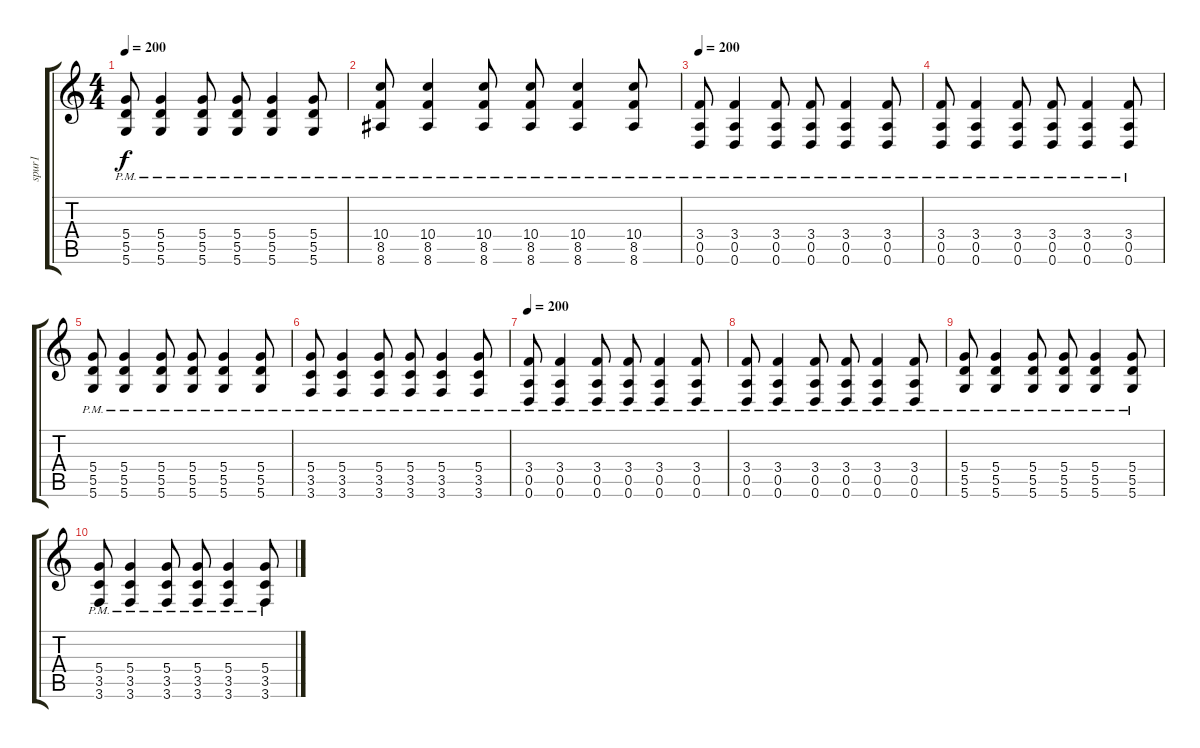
\track ("spur1" "spur1") {instrument distortionguitar}
\staff {score tabs}
\tuning (E4 B3 G3 D3 A2 D2) {hide}
\ts (4 4)
\tempo 200
\clef g2
\ks c
(5.4{pm} 5.5{pm} 5.6{pm}).8{dy f} (5.4{pm} 5.5{pm} 5.6{pm}).4 (5.4{pm} 5.5{pm} 5.6{pm}).8 (5.4{pm} 5.5{pm} 5.6{pm}).8 (5.4{pm} 5.5{pm} 5.6{pm}).4 (5.4{pm} 5.5{pm} 5.6{pm}).8 |
(10.4{pm} 8.5{pm} 8.6{pm}).8 (10.4{pm} 8.5{pm} 8.6{pm}).4 (10.4{pm} 8.5{pm} 8.6{pm}).8 (10.4{pm} 8.5{pm} 8.6{pm}).8 (10.4{pm} 8.5{pm} 8.6{pm}).4 (10.4{pm} 8.5{pm} 8.6{pm}).8 |
\tempo 200
(3.4{pm} 0.5{pm} 0.6{pm}).8 (3.4{pm} 0.5{pm} 0.6{pm}).4 (3.4{pm} 0.5{pm} 0.6{pm}).8 (3.4{pm} 0.5{pm} 0.6{pm}).8 (3.4{pm} 0.5{pm} 0.6{pm}).4 (3.4{pm} 0.5{pm} 0.6{pm}).8 |
(3.4{pm} 0.5{pm} 0.6{pm}).8 (3.4{pm} 0.5{pm} 0.6{pm}).4 (3.4{pm} 0.5{pm} 0.6{pm}).8 (3.4{pm} 0.5{pm} 0.6{pm}).8 (3.4{pm} 0.5{pm} 0.6{pm}).4 (3.4{pm} 0.5{pm} 0.6{pm}).8 |
(5.4{pm} 5.5{pm} 5.6{pm}).8 (5.4{pm} 5.5{pm} 5.6{pm}).4 (5.4{pm} 5.5{pm} 5.6{pm}).8 (5.4{pm} 5.5{pm} 5.6{pm}).8 (5.4{pm} 5.5{pm} 5.6{pm}).4 (5.4{pm} 5.5{pm} 5.6{pm}).8 |
(5.4{pm} 3.5{pm} 3.6{pm}).8 (5.4{pm} 3.5{pm} 3.6{pm}).4 (5.4{pm} 3.5{pm} 3.6{pm}).8 (5.4{pm} 3.5{pm} 3.6{pm}).8 (5.4{pm} 3.5{pm} 3.6{pm}).4 (5.4{pm} 3.5{pm} 3.6{pm}).8 |
\tempo 200
(3.4{pm} 0.5{pm} 0.6{pm}).8 (3.4{pm} 0.5{pm} 0.6{pm}).4 (3.4{pm} 0.5{pm} 0.6{pm}).8 (3.4{pm} 0.5{pm} 0.6{pm}).8 (3.4{pm} 0.5{pm} 0.6{pm}).4 (3.4{pm} 0.5{pm} 0.6{pm}).8 |
(3.4{pm} 0.5{pm} 0.6{pm}).8 (3.4{pm} 0.5{pm} 0.6{pm}).4 (3.4{pm} 0.5{pm} 0.6{pm}).8 (3.4{pm} 0.5{pm} 0.6{pm}).8 (3.4{pm} 0.5{pm} 0.6{pm}).4 (3.4{pm} 0.5{pm} 0.6{pm}).8 |
(5.4{pm} 5.5{pm} 5.6{pm}).8 (5.4{pm} 5.5{pm} 5.6{pm}).4 (5.4{pm} 5.5{pm} 5.6{pm}).8 (5.4{pm} 5.5{pm} 5.6{pm}).8 (5.4{pm} 5.5{pm} 5.6{pm}).4 (5.4{pm} 5.5{pm} 5.6{pm}).8 |
(5.4{pm} 3.5{pm} 3.6{pm}).8 (5.4{pm} 3.5{pm} 3.6{pm}).4 (5.4{pm} 3.5{pm} 3.6{pm}).8 (5.4{pm} 3.5{pm} 3.6{pm}).8 (5.4{pm} 3.5{pm} 3.6{pm}).4 (5.4{pm} 3.5{pm} 3.6{pm}).8
